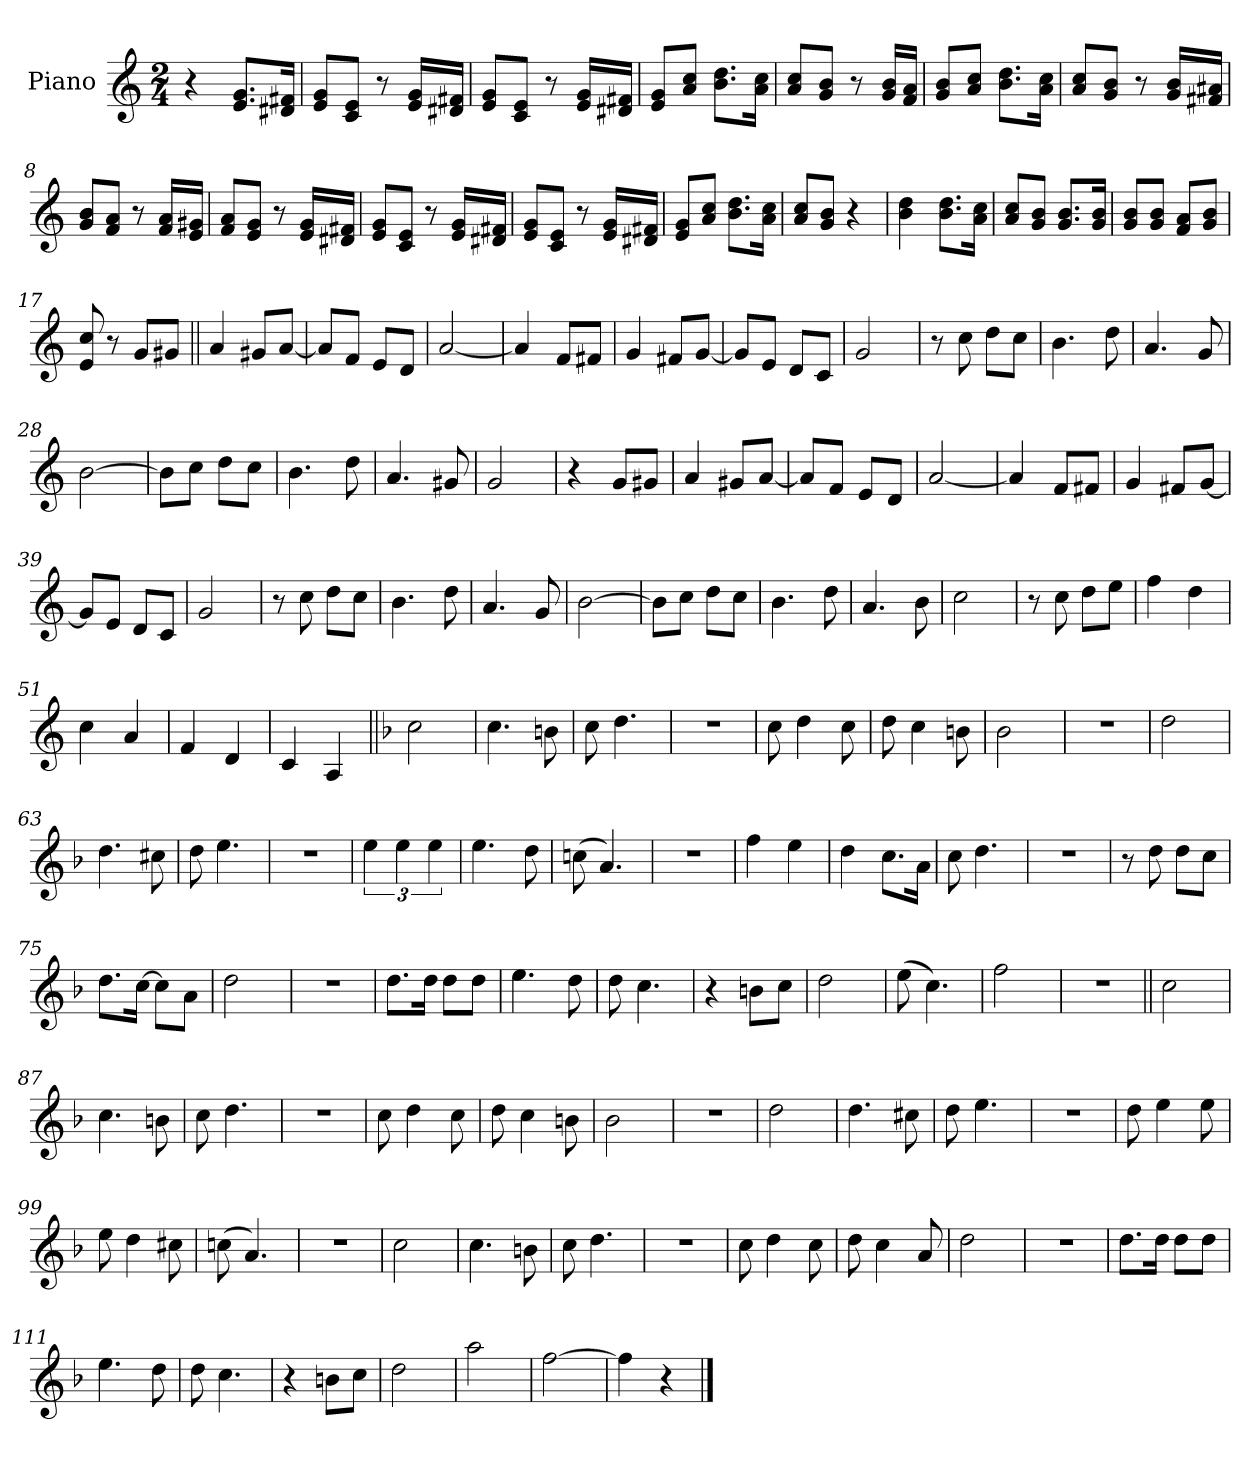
**kern
*part1
*staff1
*I"Piano
*I'Pno.
*clefG2
*k[]
*M2/4
=1
4r
8.e 8.gL
16d#X 16f#XJk
=2
8e 8gL
8c 8eJ
8r
16e 16gLL
16d#X 16f#XJJ
=3
8e 8gL
8c 8eJ
8r
16e 16gLL
16d#X 16f#XJJ
=4
8e 8gL
8a 8ccJ
8.b 8.ddL
16a 16ccJk
=5
8a 8ccL
8g 8bJ
8r
16g 16bLL
16f 16aJJ
=6
8g 8bL
8a 8ccJ
8.b 8.ddL
16a 16ccJk
=7
8a 8ccL
8g 8bJ
8r
16g 16bLL
16f#X 16a#XJJ
=8
8g 8bL
8f 8aJ
8r
16f 16aLL
16e 16g#XJJ
=9
8f 8aL
8e 8gJ
8r
16e 16gLL
16d#X 16f#XJJ
=10
8e 8gL
8c 8eJ
8r
16e 16gLL
16d#X 16f#XJJ
=11
8e 8gL
8c 8eJ
8r
16e 16gLL
16d#X 16f#XJJ
=12
8e 8gL
8a 8ccJ
8.b 8.ddL
16a 16ccJk
=13
8a 8ccL
8g 8bJ
4r
=14
4b 4dd
8.b 8.ddL
16a 16ccJk
=15
8a 8ccL
8g 8bJ
8.g 8.bL
16g 16bJk
=16
8g 8bL
8g 8bJ
8f 8aL
8g 8bJ
=17
8e 8cc
8r
8gL
8g#XJ
=18||
4a
8g#XL
[8aJ
=19
8aL]
8fJ
8eL
8dJ
=20
[2a
=21
4a]
8fL
8f#XJ
=22
4g
8f#XL
[8gJ
=23
8gL]
8eJ
8dL
8cJ
=24
2g
=25
8r
8cc
8ddL
8ccJ
=26
4.b
8dd
=27
4.a
8g
=28
[2b
=29
8bL]
8ccJ
8ddL
8ccJ
=30
4.b
8dd
=31
4.a
8g#X
=32
2g
=33
4r
8gL
8g#XJ
=34
4a
8g#XL
[8aJ
=35
8aL]
8fJ
8eL
8dJ
=36
[2a
=37
4a]
8fL
8f#XJ
=38
4g
8f#XL
[8gJ
=39
8gL]
8eJ
8dL
8cJ
=40
2g
=41
8r
8cc
8ddL
8ccJ
=42
4.b
8dd
=43
4.a
8g
=44
[2b
=45
8bL]
8ccJ
8ddL
8ccJ
=46
4.b
8dd
=47
4.a
8b
=48
2cc
=49
8r
8cc
8ddL
8eeJ
=50
4ff
4dd
=51
4cc
4a
=52
4f
4d
=53
4c
4A
=54||
*k[b-]
2cc
=55
4.cc
8bn
=56
8cc
4.dd
=57
2r
=58
8cc
4dd
8cc
=59
8dd
4cc
8bn
=60
2b-
=61
2r
=62
2dd
=63
4.dd
8cc#X
=64
8dd
4.ee
=65
2r
=66
6ee
6ee
6ee
=67
4.ee
8dd
=68
(8ccn
4.a)
=69
2r
=70
4ff
4ee
=71
4dd
8.ccL
16aJk
=72
8cc
4.dd
=73
2r
=74
8r
8dd
8ddL
8ccJ
=75
8.ddL
[16ccJk
8ccL]
8aJ
=76
2dd
=77
2r
=78
8.ddL
16ddJk
8ddL
8ddJ
=79
4.ee
8dd
=80
8dd
4.cc
=81
4r
8bnL
8ccJ
=82
2dd
=83
(8ee
4.cc)
=84
2ff
=85
2r
=86||
2cc
=87
4.cc
8bn
=88
8cc
4.dd
=89
2r
=90
8cc
4dd
8cc
=91
8dd
4cc
8bn
=92
2b-
=93
2r
=94
2dd
=95
4.dd
8cc#X
=96
8dd
4.ee
=97
2r
=98
8dd
4ee
8ee
=99
8ee
4dd
8cc#X
=100
(8ccn
4.a)
=101
2r
=102
2cc
=103
4.cc
8bn
=104
8cc
4.dd
=105
2r
=106
8cc
4dd
8cc
=107
8dd
4cc
8a
=108
2dd
=109
2r
=110
8.ddL
16ddJk
8ddL
8ddJ
=111
4.ee
8dd
=112
8dd
4.cc
=113
4r
8bnL
8ccJ
=114
2dd
=115
2aa
=116
[2ff
=117
4ff]
4r
==
*-
